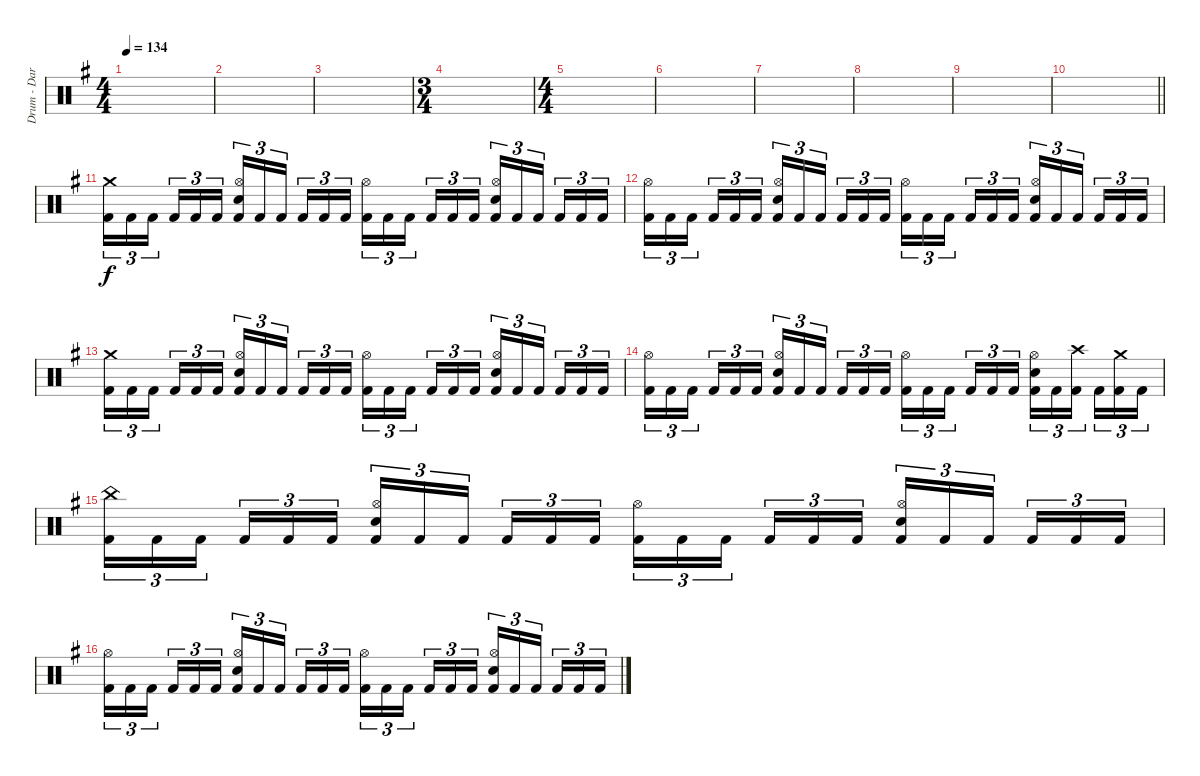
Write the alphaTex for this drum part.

\track ("Drum - Daray" "Drum - Dar") {instrument percussion}
\staff {score}
\articulation defaults
\ts (4 4)
\section ("" "")
\tempo 134
\clef neutral
\ks g
|
|
|
\ts (3 4)
|
\ts (4 4)
|
|
|
|
|
\barLineRight lightlight
|
\section ("" "")
("Crash medium (hit)" "Kick (hit) 2").16{tu (3 2)} "Kick (hit) 2".16{tu (3 2)} "Kick (hit) 2".16{tu (3 2)} "Kick (hit) 2".16{tu (3 2)} "Kick (hit) 2".16{tu (3 2)} "Kick (hit) 2".16{tu (3 2)} ("Hi-Hat (open)" "Electric Snare (hit)" "Kick (hit) 2").16{tu (3 2)} "Kick (hit) 2".16{tu (3 2)} "Kick (hit) 2".16{tu (3 2)} "Kick (hit) 2".16{tu (3 2)} "Kick (hit) 2".16{tu (3 2)} "Kick (hit) 2".16{tu (3 2)} ("Hi-Hat (open)" "Kick (hit) 2").16{tu (3 2)} "Kick (hit) 2".16{tu (3 2)} "Kick (hit) 2".16{tu (3 2)} "Kick (hit) 2".16{tu (3 2)} "Kick (hit) 2".16{tu (3 2)} "Kick (hit) 2".16{tu (3 2)} ("Hi-Hat (open)" "Electric Snare (hit)" "Kick (hit) 2").16{tu (3 2)} "Kick (hit) 2".16{tu (3 2)} "Kick (hit) 2".16{tu (3 2)} "Kick (hit) 2".16{tu (3 2)} "Kick (hit) 2".16{tu (3 2)} "Kick (hit) 2".16{tu (3 2)} |
("Hi-Hat (open)" "Kick (hit) 2").16{tu (3 2)} "Kick (hit) 2".16{tu (3 2)} "Kick (hit) 2".16{tu (3 2)} "Kick (hit) 2".16{tu (3 2)} "Kick (hit) 2".16{tu (3 2)} "Kick (hit) 2".16{tu (3 2)} ("Hi-Hat (open)" "Electric Snare (hit)" "Kick (hit) 2").16{tu (3 2)} "Kick (hit) 2".16{tu (3 2)} "Kick (hit) 2".16{tu (3 2)} "Kick (hit) 2".16{tu (3 2)} "Kick (hit) 2".16{tu (3 2)} "Kick (hit) 2".16{tu (3 2)} ("Hi-Hat (open)" "Kick (hit) 2").16{tu (3 2)} "Kick (hit) 2".16{tu (3 2)} "Kick (hit) 2".16{tu (3 2)} "Kick (hit) 2".16{tu (3 2)} "Kick (hit) 2".16{tu (3 2)} "Kick (hit) 2".16{tu (3 2)} ("Hi-Hat (open)" "Electric Snare (hit)" "Kick (hit) 2").16{tu (3 2)} "Kick (hit) 2".16{tu (3 2)} "Kick (hit) 2".16{tu (3 2)} "Kick (hit) 2".16{tu (3 2)} "Kick (hit) 2".16{tu (3 2)} "Kick (hit) 2".16{tu (3 2)} |
("Crash medium (hit)" "Kick (hit) 2").16{tu (3 2)} "Kick (hit) 2".16{tu (3 2)} "Kick (hit) 2".16{tu (3 2)} "Kick (hit) 2".16{tu (3 2)} "Kick (hit) 2".16{tu (3 2)} "Kick (hit) 2".16{tu (3 2)} ("Hi-Hat (open)" "Electric Snare (hit)" "Kick (hit) 2").16{tu (3 2)} "Kick (hit) 2".16{tu (3 2)} "Kick (hit) 2".16{tu (3 2)} "Kick (hit) 2".16{tu (3 2)} "Kick (hit) 2".16{tu (3 2)} "Kick (hit) 2".16{tu (3 2)} ("Hi-Hat (open)" "Kick (hit) 2").16{tu (3 2)} "Kick (hit) 2".16{tu (3 2)} "Kick (hit) 2".16{tu (3 2)} "Kick (hit) 2".16{tu (3 2)} "Kick (hit) 2".16{tu (3 2)} "Kick (hit) 2".16{tu (3 2)} ("Hi-Hat (open)" "Electric Snare (hit)" "Kick (hit) 2").16{tu (3 2)} "Kick (hit) 2".16{tu (3 2)} "Kick (hit) 2".16{tu (3 2)} "Kick (hit) 2".16{tu (3 2)} "Kick (hit) 2".16{tu (3 2)} "Kick (hit) 2".16{tu (3 2)} |
("Hi-Hat (open)" "Kick (hit) 2").16{tu (3 2)} "Kick (hit) 2".16{tu (3 2)} "Kick (hit) 2".16{tu (3 2)} "Kick (hit) 2".16{tu (3 2)} "Kick (hit) 2".16{tu (3 2)} "Kick (hit) 2".16{tu (3 2)} ("Hi-Hat (open)" "Electric Snare (hit)" "Kick (hit) 2").16{tu (3 2)} "Kick (hit) 2".16{tu (3 2)} "Kick (hit) 2".16{tu (3 2)} "Kick (hit) 2".16{tu (3 2)} "Kick (hit) 2".16{tu (3 2)} "Kick (hit) 2".16{tu (3 2)} ("Hi-Hat (open)" "Kick (hit) 2").16{tu (3 2)} "Kick (hit) 2".16{tu (3 2)} "Kick (hit) 2".16{tu (3 2)} "Kick (hit) 2".16{tu (3 2)} "Kick (hit) 2".16{tu (3 2)} "Kick (hit) 2".16{tu (3 2)} ("Hi-Hat (open)" "Electric Snare (hit)" "Kick (hit) 2").16{tu (3 2)} "Kick (hit) 2".16{tu (3 2)} ("Crash high (hit)" "Kick (hit) 2").16{tu (3 2)} "Kick (hit) 2".16{tu (3 2)} ("Crash medium (hit)" "Kick (hit) 2").16{tu (3 2)} "Kick (hit) 2".16{tu (3 2)} |
("China (hit)" "Kick (hit) 2").16{tu (3 2)} "Kick (hit) 2".16{tu (3 2)} "Kick (hit) 2".16{tu (3 2)} "Kick (hit) 2".16{tu (3 2)} "Kick (hit) 2".16{tu (3 2)} "Kick (hit) 2".16{tu (3 2)} ("Hi-Hat (open)" "Electric Snare (hit)" "Kick (hit) 2").16{tu (3 2)} "Kick (hit) 2".16{tu (3 2)} "Kick (hit) 2".16{tu (3 2)} "Kick (hit) 2".16{tu (3 2)} "Kick (hit) 2".16{tu (3 2)} "Kick (hit) 2".16{tu (3 2)} ("Hi-Hat (open)" "Kick (hit) 2").16{tu (3 2)} "Kick (hit) 2".16{tu (3 2)} "Kick (hit) 2".16{tu (3 2)} "Kick (hit) 2".16{tu (3 2)} "Kick (hit) 2".16{tu (3 2)} "Kick (hit) 2".16{tu (3 2)} ("Hi-Hat (open)" "Electric Snare (hit)" "Kick (hit) 2").16{tu (3 2)} "Kick (hit) 2".16{tu (3 2)} "Kick (hit) 2".16{tu (3 2)} "Kick (hit) 2".16{tu (3 2)} "Kick (hit) 2".16{tu (3 2)} "Kick (hit) 2".16{tu (3 2)} |
("Hi-Hat (open)" "Kick (hit) 2").16{tu (3 2)} "Kick (hit) 2".16{tu (3 2)} "Kick (hit) 2".16{tu (3 2)} "Kick (hit) 2".16{tu (3 2)} "Kick (hit) 2".16{tu (3 2)} "Kick (hit) 2".16{tu (3 2)} ("Hi-Hat (open)" "Electric Snare (hit)" "Kick (hit) 2").16{tu (3 2)} "Kick (hit) 2".16{tu (3 2)} "Kick (hit) 2".16{tu (3 2)} "Kick (hit) 2".16{tu (3 2)} "Kick (hit) 2".16{tu (3 2)} "Kick (hit) 2".16{tu (3 2)} ("Hi-Hat (open)" "Kick (hit) 2").16{tu (3 2)} "Kick (hit) 2".16{tu (3 2)} "Kick (hit) 2".16{tu (3 2)} "Kick (hit) 2".16{tu (3 2)} "Kick (hit) 2".16{tu (3 2)} "Kick (hit) 2".16{tu (3 2)} ("Hi-Hat (open)" "Electric Snare (hit)" "Kick (hit) 2").16{tu (3 2)} "Kick (hit) 2".16{tu (3 2)} "Kick (hit) 2".16{tu (3 2)} "Kick (hit) 2".16{tu (3 2)} "Kick (hit) 2".16{tu (3 2)} "Kick (hit) 2".16{tu (3 2)}
